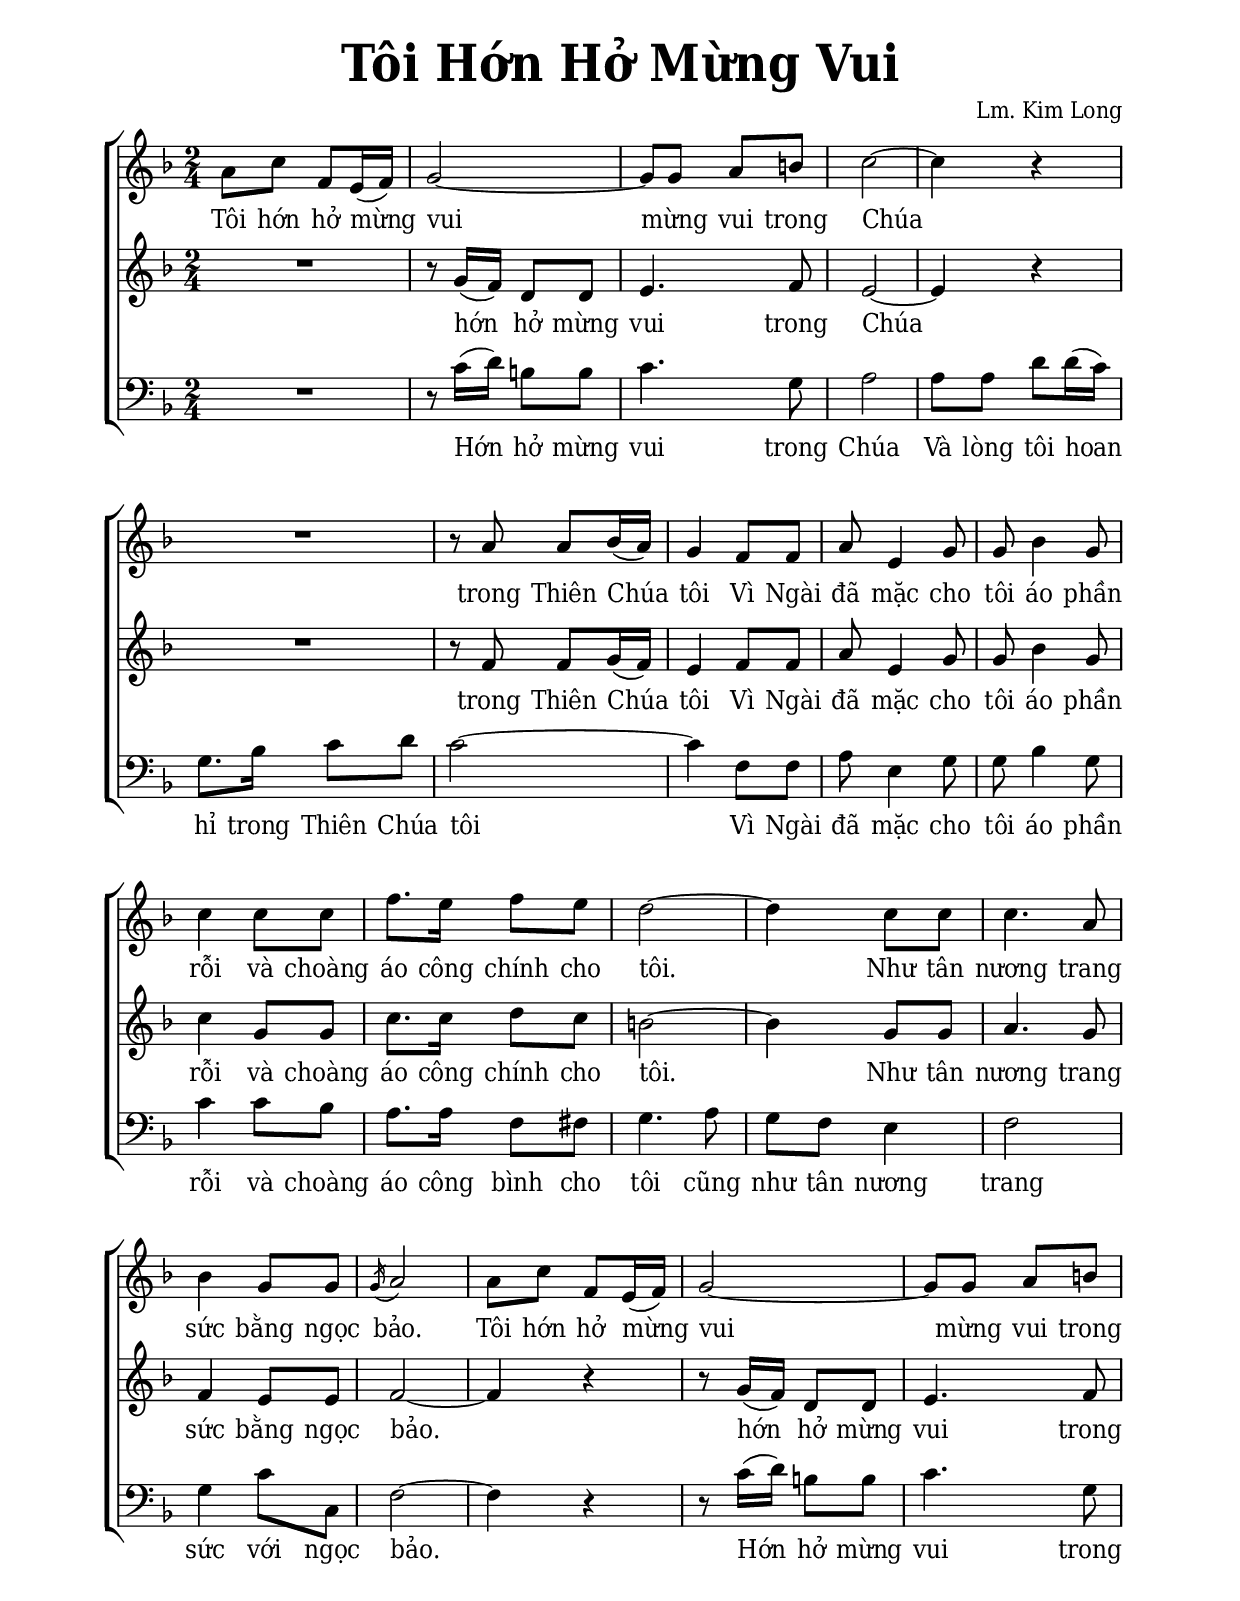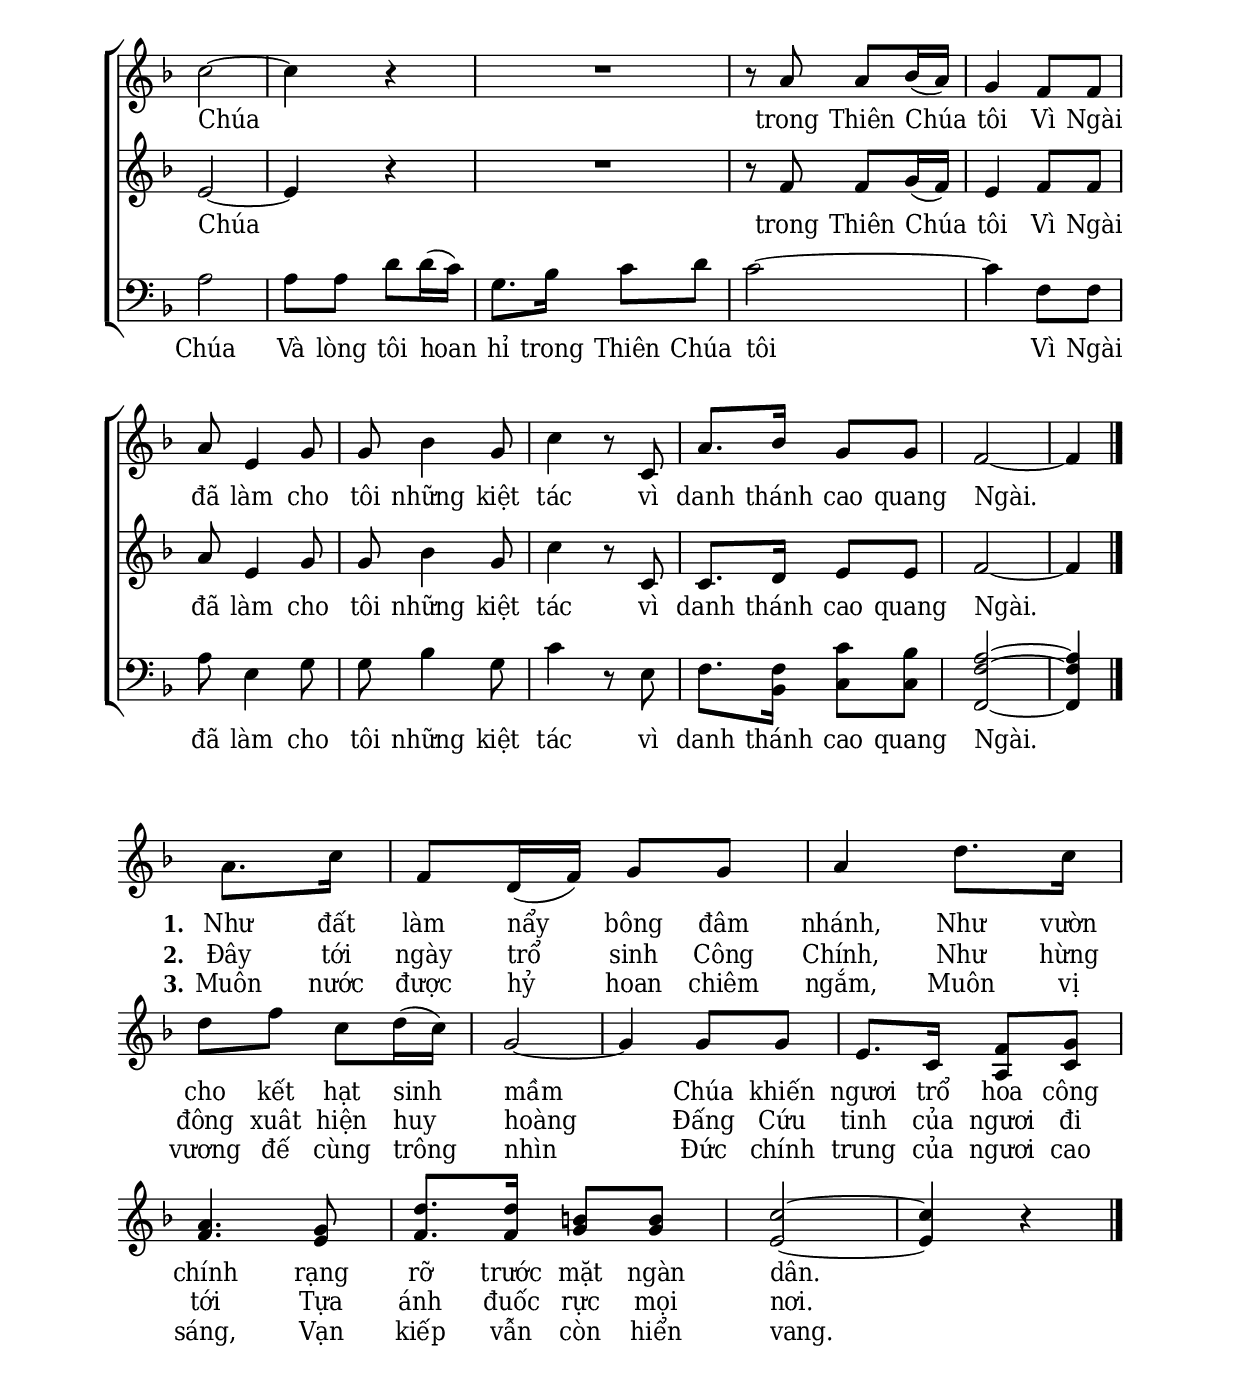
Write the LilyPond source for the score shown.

% Cài đặt chung
\version "2.22.1"
\include "english.ly"

\header {
  title = \markup { \fontsize #3 "Tôi Hớn Hở Mừng Vui" }
  composer = "Lm. Kim Long"
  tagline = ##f
}

% Nhạc
% Đổi kích thước nốt cho bè phụ
notBePhu =
#(define-music-function (font-size music) (number? ly:music?)
   (for-some-music
     (lambda (m)
       (if (music-is-of-type? m 'rhythmic-event)
           (begin
             (set! (ly:music-property m 'tweaks)
                   (cons `(font-size . ,font-size)
                         (ly:music-property m 'tweaks)))
             #t)
           #f))
     music)
   music)

nhacDiepKhucSop = \relative c'' {
  a8 c f, e16 (f) |
  g2 ~ |
  g8 g a b! |
  c2 ~ |
  c4 r |
  R2
  r8 a a bf16 (a) |
  g4 f8 f a e4 g8 |
  g bf4 g8 |
  c4 c8 c |
  f8. e16 f8 e |
  d2 ~ |
  d4 c8 c |
  c4. a8 |
  bf4 g8 g |
  \slashedGrace { g16 ( } a2) |
  a8 c f, e16 (f) |
  g2 ~ |
  g8 g a b! |
  c2 ~ |
  c4 r |
  R2
  r8 a a bf16 (a) |
  g4 f8 f |
  a e4 g8 |
  g bf4 g8 |
  c4 r8 c, |
  a'8. bf16 g8 g |
  f2 ~ |
  f4 \bar "|."
}

nhacDiepKhucAlto = \relative c'' {
  R2
  r8 g16 (f) d8 d |
  e4. f8 |
  e2 ~ |
  e4 r |
  R2
  r8 f f g16 (f) |
  e4 f8 f |
  a e4 g8 |
  g bf4 g8 |
  c4 g8 g |
  c8. c16 d8 c |
  b!2 ~ |
  b4 g8 g |
  a4. g8 |
  f4 e8 e 
  f2 ~ |
  f4 r |
  r8 g16 (f) d8 d |
  e4. f8 |
  e2 ~ |
  e4 r |
  R2
  r8 f f g16 (f) |
  e4 f8 f |
  a e4 g8 |
  g bf4 g8 |
  c4 r8 c, |
  c8. d16 e8 e |
  f2 ~ |
  f4
}

nhacDiepKhucBas = \relative c' {
  R2
  r8 c16 (d) b!8 b |
  c4. g8 |
  a2 |
  a8 a d d16 (c) |
  g8. bf16 c8 d |
  c2 ~ |
  c4 f,8 f |
  a e4 g8 |
  g bf4 g8 |
  c4 c8 bf |
  a8. a16 f8 fs |
  g4. a8 |
  g f e4 |
  f2 |
  g4 c8 c, |
  f2 ~ |
  f4 r |
  r8 c'16 (d) b!8 b |
  c4. g8 |
  a2 |
  a8 a d d16 (c) |
  g8. bf16 c8 d |
  c2 ~ |
  c4 f,8 f |
  a e4 g8 |
  g bf4 g8 |
  c4 r8 e, |
  f8. <f bf,>16 <c' c,>8 <bf c,> |
  <a f f,>2 ~ |
  <a f f,>4
}

nhacPhienKhuc = \relative c'' {
  \partial 4 a8. c16 |
  f,8 d16 (f) g8 g |
  a4 d8. c16 |
  d8 f c d16 (c) |
  g2 ~ |
  g4 g8 g |
  e8. c16
  <<
    {
      f8 g |
      a4. g8 |
      d'8. d16 b!8 b |
      c2 ~ |
      c4 r
    }
    {
      a,8 c |
      f4. e8 |
      f8. f16 g8 g |
      e2 ~ |
      e4 r
    }
  >>
  \bar "|."
}

% Lời
loiDiepKhucSop = \lyricmode {
  Tôi hớn hở mừng vui
  mừng vui trong Chúa
  trong Thiên Chúa tôi
  Vì Ngài đã mặc cho tôi áo phần rỗi
  và choàng áo công chính cho tôi.
  Như tân nương trang sức bằng ngọc bảo.
  Tôi hớn hở mừng vui
  mừng vui trong Chúa
  trong Thiên Chúa tôi
  Vì Ngài đã làm cho tôi những kiệt tác
  vì danh thánh cao quang Ngài.
}

loiDiepKhucAlto = \lyricmode {
  hớn hở mừng vui
  trong Chúa
  trong Thiên Chúa tôi
  Vì Ngài đã mặc cho tôi áo phần rỗi
  và choàng áo công chính cho tôi.
  Như tân nương trang sức bằng ngọc bảo.
  hớn hở mừng vui trong Chúa
  trong Thiên Chúa tôi
  Vì Ngài đã làm cho tôi những kiệt tác
  vì danh thánh cao quang Ngài.
}

loiDiepKhucBas = \lyricmode {
  Hớn hở mừng vui trong Chúa
  Và lòng tôi hoan hỉ trong Thiên Chúa tôi
  Vì Ngài đã mặc cho tôi áo phần rỗi
  và choàng áo công bình cho tôi
  cũng như tân nương trang sức với ngọc bảo.
  Hớn hở mừng vui trong Chúa
  Và lòng tôi hoan hỉ trong Thiên Chúa tôi
  Vì Ngài đã làm cho tôi những kiệt tác
  vì danh thánh cao quang Ngài.
}

loiPhienKhucMot = \lyricmode {
  \set stanza = "1."
  Như đất làm nẩy bông đâm nhánh,
  Như vườn cho kết hạt sinh mầm
  Chúa khiến ngươi trổ hoa công chính
  rạng rỡ trước mặt ngàn dân.
}

loiPhienKhucHai = \lyricmode {
  \set stanza = "2."
  Đây tới ngày trổ sinh Công Chính,
  Như hừng đông xuât hiện huy hoàng
  Đấng Cứu tinh của ngươi đi tới
  Tựa ánh đuốc rực mọi nơi.
}

loiPhienKhucBa = \lyricmode {
  \set stanza = "3."
  Muôn nước được hỷ hoan chiêm ngắm,
  Muôn vị vương đế cùng trông nhìn
  Đức chính trung của ngươi cao sáng,
  Vạn kiếp vẫn còn hiển vang.
}

% Dàn trang
\paper {
  #(set-paper-size "a4")
  top-margin = 15\mm
  bottom-margin = 20\mm
  left-margin = 20\mm
  right-margin = 20\mm
  indent = #0
  #(define fonts
    (make-pango-font-tree
      "Deja Vu Serif Condensed"
      "Deja Vu Serif Condensed"
      "Deja Vu Serif Condensed"
      (/ 20 20)))
  print-page-number = #f
  %page-count = #2
  %systems-per-page = 5
}

TongNhip = {
  \key f \major \time 2/4
  \set Timing.beamExceptions = #'()
  \set Timing.baseMoment = #(ly:make-moment 1/4)
}

% Đổi kích thước nốt cho bè phụ
notBePhu =
#(define-music-function (font-size music) (number? ly:music?)
   (for-some-music
     (lambda (m)
       (if (music-is-of-type? m 'rhythmic-event)
           (begin
             (set! (ly:music-property m 'tweaks)
                   (cons `(font-size . ,font-size)
                         (ly:music-property m 'tweaks)))
             #t)
           #f))
     music)
   music)

\score {
  \new ChoirStaff <<
    \new Staff <<
      \new Voice = "beSop" {
        \clef treble \TongNhip \nhacDiepKhucSop
      }
      \new Lyrics \lyricsto beSop \loiDiepKhucSop
    >>
    \new Staff <<
      \new Voice = "beAlto" {
        \clef treble \TongNhip \nhacDiepKhucAlto
      }
      \new Lyrics \lyricsto beAlto \loiDiepKhucAlto
    >>
    \new Staff <<
        \clef "bass"
        \new Voice = beBas {
          \TongNhip \nhacDiepKhucBas
        }
      \new Lyrics \lyricsto beBas \loiDiepKhucBas
    >>
  >>
  \layout {
    %\override Lyrics.LyricText.font-size = #+2.2
    \override Lyrics.LyricSpace.minimum-distance = #1
    \override Score.BarNumber.break-visibility = ##(#f #f #f)
    \override Score.SpacingSpanner.uniform-stretching = ##t
  }
}

\score {
  \new ChoirStaff <<
    \new Staff
      <<
      \new Voice = beSop {
        \TongNhip \nhacPhienKhuc
      }
    >>
    \new Lyrics \lyricsto beSop \loiPhienKhucMot
    \new Lyrics \lyricsto beSop \loiPhienKhucHai
    \new Lyrics \lyricsto beSop \loiPhienKhucBa
  >>
  \layout {
    \override Staff.TimeSignature.transparent = ##t
    \override Lyrics.LyricSpace.minimum-distance = #1.5
    \override Score.BarNumber.break-visibility = ##(#f #f #f)
    \override Score.SpacingSpanner.uniform-stretching = ##t
  } 
}
